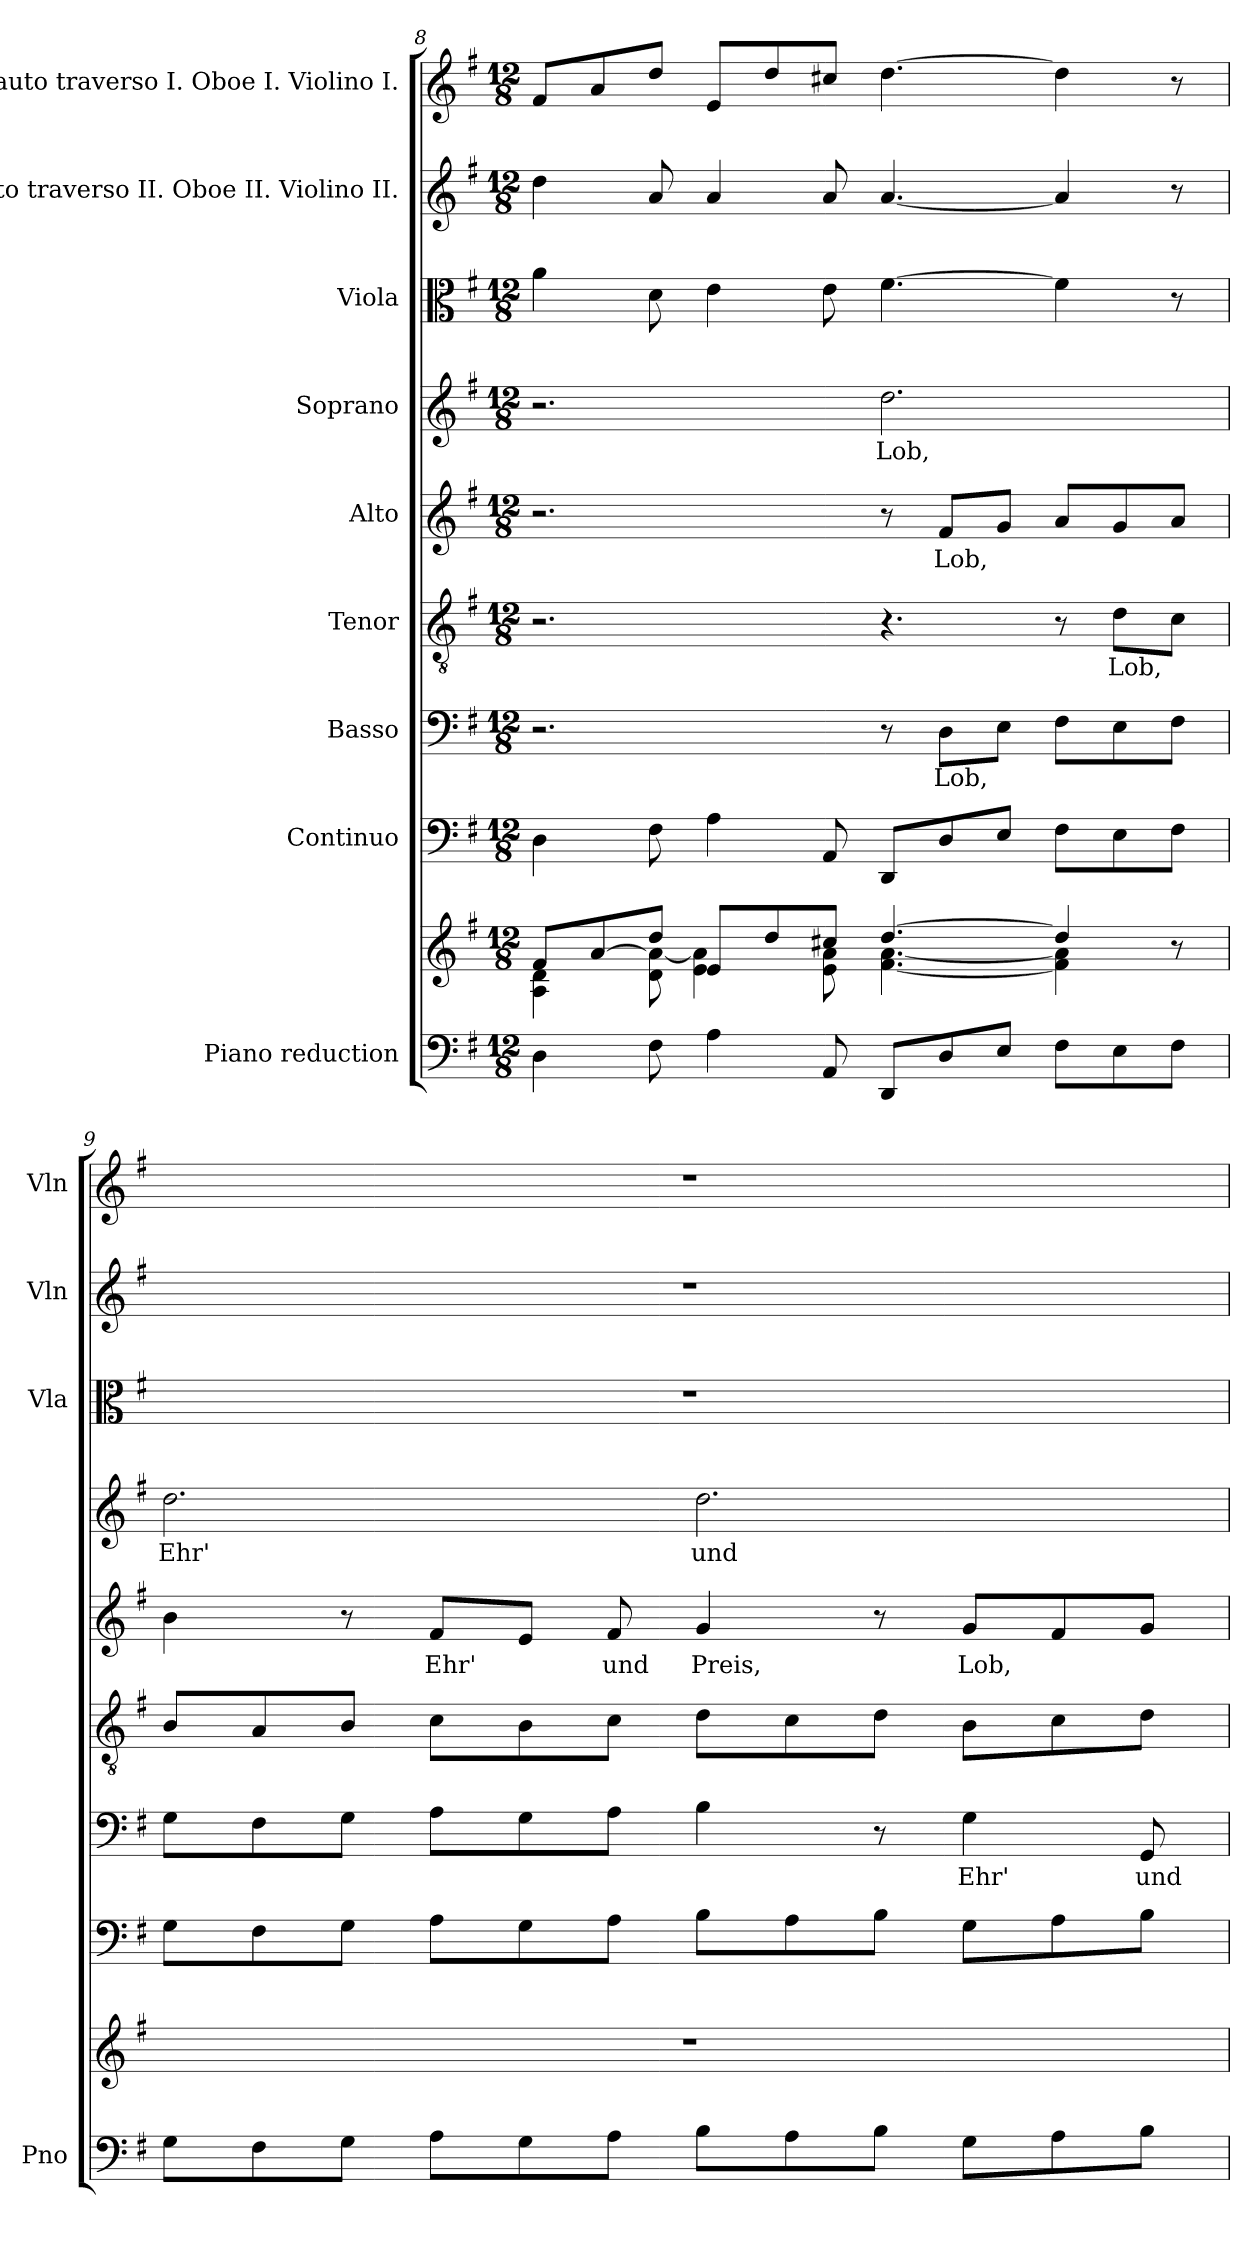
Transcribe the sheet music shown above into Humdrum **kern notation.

**kern	**kern	**kern	**kern	**text	**kern	**text	**kern	**text	**kern	**text	**kern	**kern	**kern
*part9	*part9	*part8	*part7	*part7	*part6	*part6	*part5	*part5	*part4	*part4	*part3	*part2	*part1
*staff10	*staff9	*staff8	*staff7	*staff7	*staff6	*staff6	*staff5	*staff5	*staff4	*staff4	*staff3	*staff2	*staff1
*I"Piano reduction	*	*I"Continuo	*I"Basso	*	*I"Tenor	*	*I"Alto	*	*I"Soprano	*	*I"Viola	*I"Flauto traverso II. Oboe II. Violino II.	*I"Flauto traverso I. Oboe I. Violino I.
*I'Pno	*	*	*	*	*	*	*	*	*	*	*I'Vla	*I'Vln	*I'Vln
*clefF4	*clefG2	*clefF4	*clefF4	*	*clefGv2	*	*clefG2	*	*clefG2	*	*clefC3	*clefG2	*clefG2
*k[f#]	*k[f#]	*k[f#]	*k[f#]	*	*k[f#]	*	*k[f#]	*	*k[f#]	*	*k[f#]	*k[f#]	*k[f#]
*M12/8	*M12/8	*M12/8	*M12/8	*	*M12/8	*	*M12/8	*	*M12/8	*	*M12/8	*M12/8	*M12/8
=8	=8	=8	=8	=8	=8	=8	=8	=8	=8	=8	=8	=8	=8
*	*^	*	*	*	*	*	*	*	*	*	*	*	*
4D\	8f#/L	4A\ 4d\	4D\	2.r	.	2.r	.	2.r	.	2.r	.	4a\	4dd\	8f#/L
.	[8a/	.	.	.	.	.	.	.	.	.	.	.	.	8a/
8F#\	8dd/J	8d\ 8a\_	8F#\	.	.	.	.	.	.	.	.	8d\	8a/	8dd/J
4A\	8e/L	4e\ 4a\]	4A\	.	.	.	.	.	.	.	.	4e\	4a/	8e/L
.	8dd/	.	.	.	.	.	.	.	.	.	.	.	.	8dd/
8AA/	8cc#X/J	8e\ 8a\	8AA/	.	.	.	.	.	.	.	.	8e\	8a/	8cc#X/J
!	!	!	!	!	!	!	!	!	!	!	!LO:LY:b	!	!	!
8DD/L	[4.dd/	[4.f#\ [4.a\	8DD/L	8r	.	4.r	.	8r	.	2.dd\	Lob,	[4.f#\	[4.a/	[4.dd\
!	!	!	!	!	!LO:LY:b	!	!	!	!LO:LY:b	!	!	!	!	!
8D/	.	.	8D/	8D\L	Lob,	.	.	8f#/L	Lob,	.	.	.	.	.
8E/J	.	.	8E/J	8E\J	.	.	.	8g/J	.	.	.	.	.	.
8F#\L	4dd/]	4f#\] 4a\]	8F#\L	8F#\L	.	8r	.	8a/L	.	.	.	4f#\]	4a/]	4dd\]
!	!	!	!	!	!	!	!LO:LY:b	!	!	!	!	!	!	!
8E\	.	.	8E\	8E\	.	8d\L	Lob,	8g/	.	.	.	.	.	.
8F#\J	8r	8ryy	8F#\J	8F#\J	.	8c\J	.	8a/J	.	.	.	8r	8r	8r
=9	=9	=9	=9	=9	=9	=9	=9	=9	=9	=9	=9	=9	=9	=9
!	!	!	!	!	!	!	!	!	!	!	!LO:LY:b	!	!	!
*	*v	*v	*	*	*	*	*	*	*	*	*	*	*	*
8G\L	1.r	8G\L	8G\L	.	8B/L	.	4b\	.	2.dd\	Ehr'	1.r	1.r	1.r
8F#\	.	8F#\	8F#\	.	8A/	.	.	.	.	.	.	.	.
8G\J	.	8G\J	8G\J	.	8B/J	.	8r	.	.	.	.	.	.
!	!	!	!	!	!	!	!	!LO:LY:b	!	!	!	!	!
8A\L	.	8A\L	8A\L	.	8c\L	.	8f#/L	Ehr'	.	.	.	.	.
8G\	.	8G\	8G\	.	8B\	.	8e/J	.	.	.	.	.	.
!	!	!	!	!	!	!	!	!LO:LY:b	!	!	!	!	!
8A\J	.	8A\J	8A\J	.	8c\J	.	8f#/	und	.	.	.	.	.
!	!	!	!	!	!	!	!	!LO:LY:b	!	!LO:LY:b	!	!	!
8B\L	.	8B\L	4B\	.	8d\L	.	4g/	Preis,	2.dd\	und	.	.	.
8A\	.	8A\	.	.	8c\	.	.	.	.	.	.	.	.
8B\J	.	8B\J	8r	.	8d\J	.	8r	.	.	.	.	.	.
!	!	!	!	!LO:LY:b	!	!	!	!LO:LY:b	!	!	!	!	!
8G\L	.	8G\L	4G\	Ehr'	8B\L	.	8g/L	Lob,	.	.	.	.	.
8A\	.	8A\	.	.	8c\	.	8f#/	.	.	.	.	.	.
!	!	!	!	!LO:LY:b	!	!	!	!	!	!	!	!	!
8B\J	.	8B\J	8GG/	und	8d\J	.	8g/J	.	.	.	.	.	.
=	=	=	=	=	=	=	=	=	=	=	=	=	=
*-	*-	*-	*-	*-	*-	*-	*-	*-	*-	*-	*-	*-	*-
